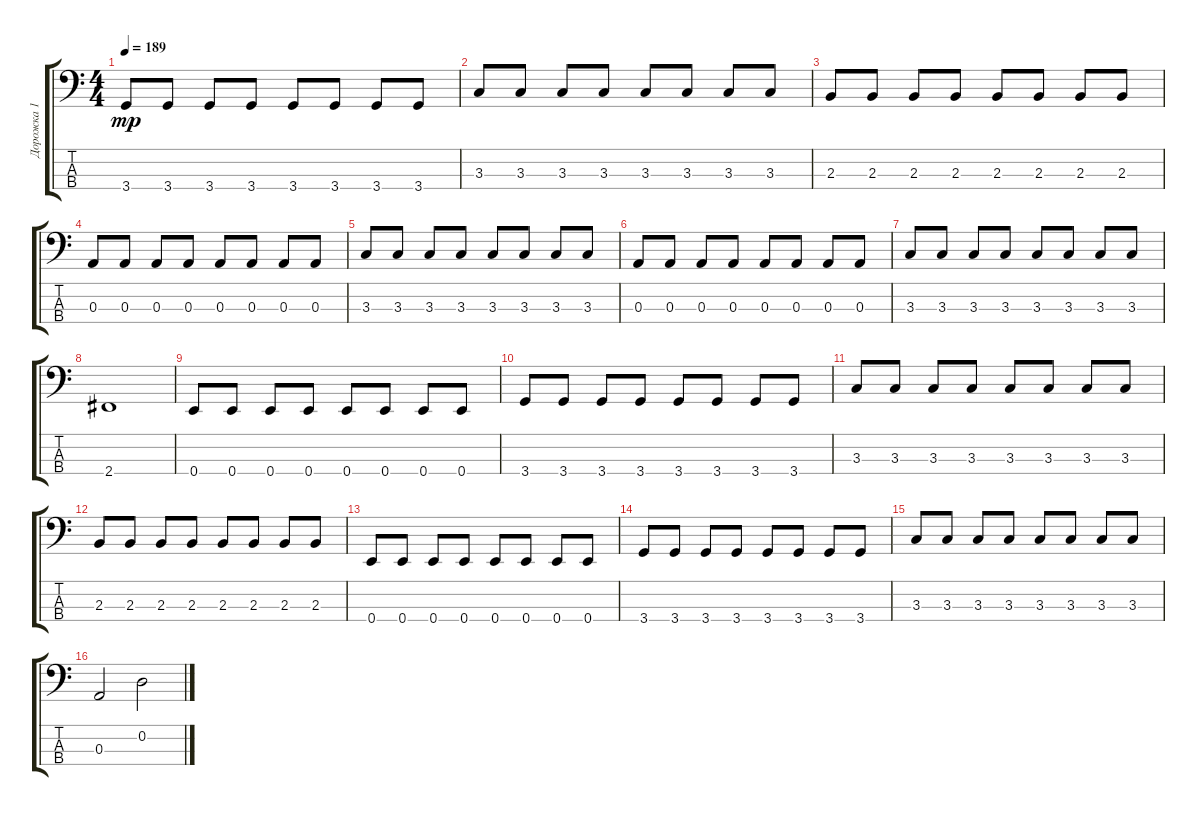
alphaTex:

\track ("Дорожка 1" "Дорожка 1") {instrument electricbassfinger}
\staff {score tabs}
\tuning (G2 D2 A1 E1) {hide}
\ts (4 4)
\tempo 189
\clef f4
\ks c
3.4.8{dy mp} 3.4.8 3.4.8 3.4.8 3.4.8 3.4.8 3.4.8 3.4.8 |
3.3.8 3.3.8 3.3.8 3.3.8 3.3.8 3.3.8 3.3.8 3.3.8 |
2.3.8 2.3.8 2.3.8 2.3.8 2.3.8 2.3.8 2.3.8 2.3.8 |
0.3.8 0.3.8 0.3.8 0.3.8 0.3.8 0.3.8 0.3.8 0.3.8 |
3.3.8 3.3.8 3.3.8 3.3.8 3.3.8 3.3.8 3.3.8 3.3.8 |
0.3.8 0.3.8 0.3.8 0.3.8 0.3.8 0.3.8 0.3.8 0.3.8 |
3.3.8 3.3.8 3.3.8 3.3.8 3.3.8 3.3.8 3.3.8 3.3.8 |
2.4.1 |
0.4.8 0.4.8 0.4.8 0.4.8 0.4.8 0.4.8 0.4.8 0.4.8 |
3.4.8 3.4.8 3.4.8 3.4.8 3.4.8 3.4.8 3.4.8 3.4.8 |
3.3.8 3.3.8 3.3.8 3.3.8 3.3.8 3.3.8 3.3.8 3.3.8 |
2.3.8 2.3.8 2.3.8 2.3.8 2.3.8 2.3.8 2.3.8 2.3.8 |
0.4.8 0.4.8 0.4.8 0.4.8 0.4.8 0.4.8 0.4.8 0.4.8 |
3.4.8 3.4.8 3.4.8 3.4.8 3.4.8 3.4.8 3.4.8 3.4.8 |
3.3.8 3.3.8 3.3.8 3.3.8 3.3.8 3.3.8 3.3.8 3.3.8 |
0.3.2 0.2.2
